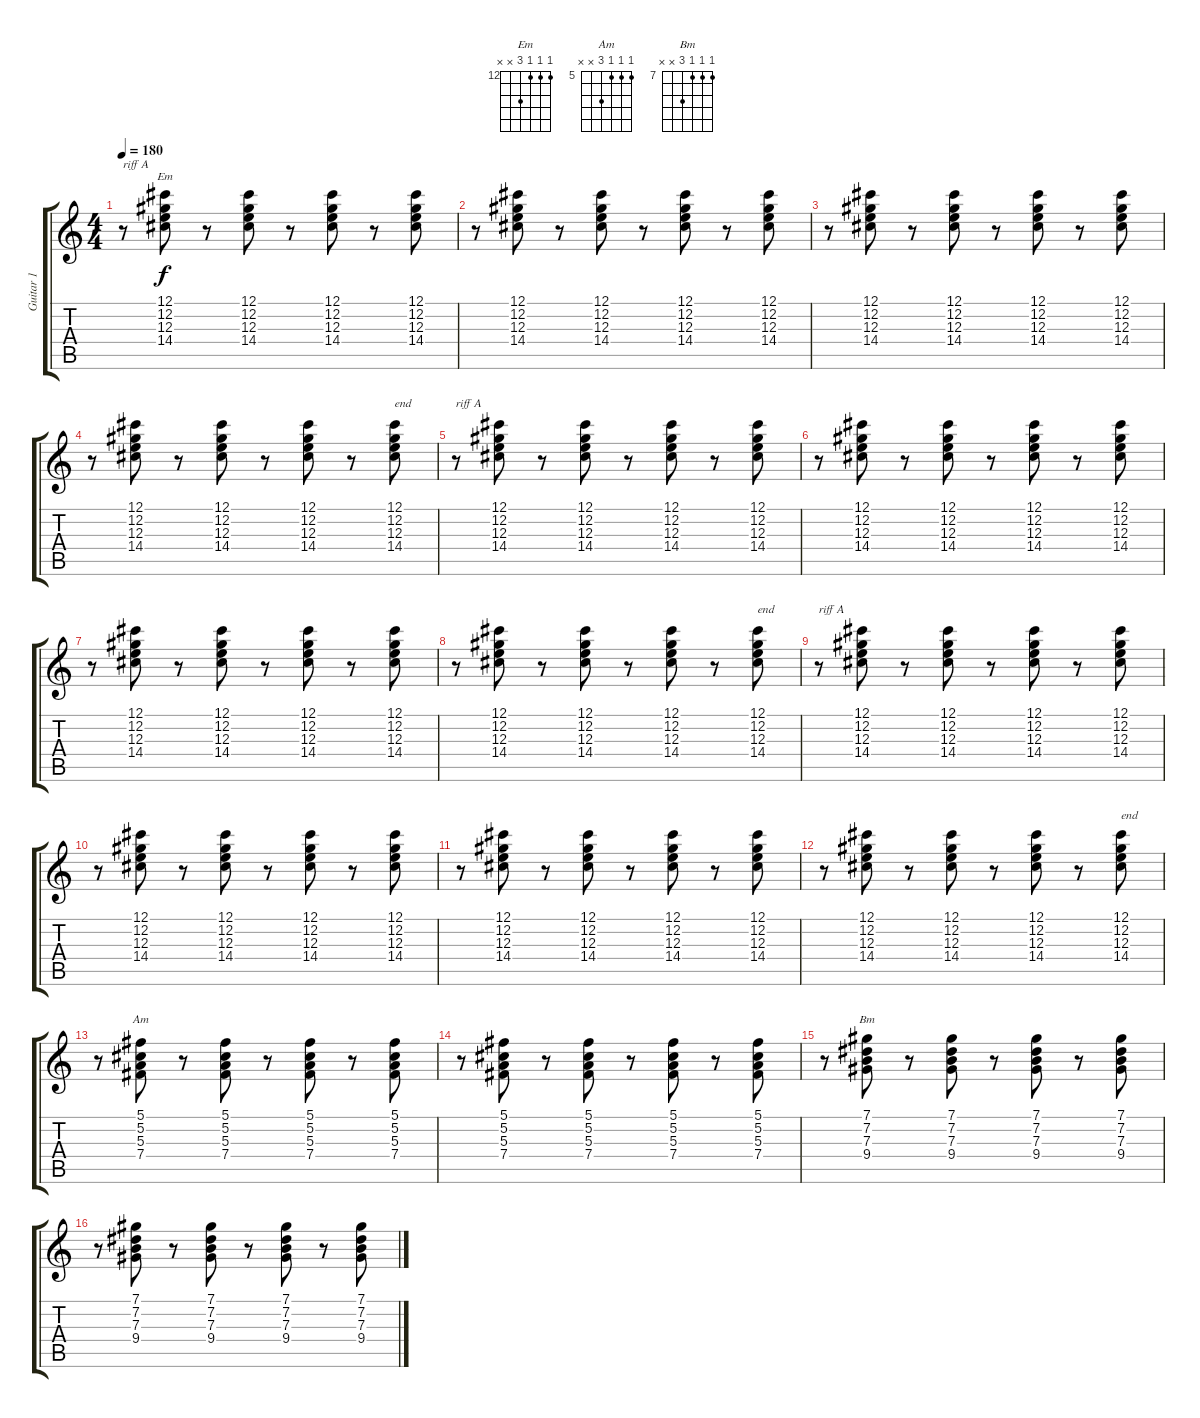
\track ("Guitar 1" "Guitar 1") {instrument electricguitarclean}
\staff {score tabs}
\tuning (Db4 Ab3 E3 B2 Gb2 Db2) {hide}
\chord ("Em" 12 12 12 14 x x) {firstfret 12}
\chord ("Am" 5 5 5 7 x x) {firstfret 5}
\chord ("Bm" 7 7 7 9 x x) {firstfret 7}
\ts (4 4)
\tempo 180
\clef g2
\ks c
r.8{txt "riff A" dy f} (12.1 12.2 12.3 14.4).8{ch "Em"} r.8 (12.1 12.2 12.3 14.4).8 r.8 (12.1 12.2 12.3 14.4).8 r.8 (12.1 12.2 12.3 14.4).8 |
r.8 (12.1 12.2 12.3 14.4).8 r.8 (12.1 12.2 12.3 14.4).8 r.8 (12.1 12.2 12.3 14.4).8 r.8 (12.1 12.2 12.3 14.4).8 |
r.8 (12.1 12.2 12.3 14.4).8 r.8 (12.1 12.2 12.3 14.4).8 r.8 (12.1 12.2 12.3 14.4).8 r.8 (12.1 12.2 12.3 14.4).8 |
r.8 (12.1 12.2 12.3 14.4).8 r.8 (12.1 12.2 12.3 14.4).8 r.8 (12.1 12.2 12.3 14.4).8 r.8 (12.1 12.2 12.3 14.4).8{txt "end"} |
r.8{txt "riff A"} (12.1 12.2 12.3 14.4).8 r.8 (12.1 12.2 12.3 14.4).8 r.8 (12.1 12.2 12.3 14.4).8 r.8 (12.1 12.2 12.3 14.4).8 |
r.8 (12.1 12.2 12.3 14.4).8 r.8 (12.1 12.2 12.3 14.4).8 r.8 (12.1 12.2 12.3 14.4).8 r.8 (12.1 12.2 12.3 14.4).8 |
r.8 (12.1 12.2 12.3 14.4).8 r.8 (12.1 12.2 12.3 14.4).8 r.8 (12.1 12.2 12.3 14.4).8 r.8 (12.1 12.2 12.3 14.4).8 |
r.8 (12.1 12.2 12.3 14.4).8 r.8 (12.1 12.2 12.3 14.4).8 r.8 (12.1 12.2 12.3 14.4).8 r.8 (12.1 12.2 12.3 14.4).8{txt "end"} |
r.8{txt "riff A"} (12.1 12.2 12.3 14.4).8 r.8 (12.1 12.2 12.3 14.4).8 r.8 (12.1 12.2 12.3 14.4).8 r.8 (12.1 12.2 12.3 14.4).8 |
r.8 (12.1 12.2 12.3 14.4).8 r.8 (12.1 12.2 12.3 14.4).8 r.8 (12.1 12.2 12.3 14.4).8 r.8 (12.1 12.2 12.3 14.4).8 |
r.8 (12.1 12.2 12.3 14.4).8 r.8 (12.1 12.2 12.3 14.4).8 r.8 (12.1 12.2 12.3 14.4).8 r.8 (12.1 12.2 12.3 14.4).8 |
r.8 (12.1 12.2 12.3 14.4).8 r.8 (12.1 12.2 12.3 14.4).8 r.8 (12.1 12.2 12.3 14.4).8 r.8 (12.1 12.2 12.3 14.4).8{txt "end"} |
r.8 (5.1 5.2 5.3 7.4).8{ch "Am"} r.8 (5.1 5.2 5.3 7.4).8 r.8 (5.1 5.2 5.3 7.4).8 r.8 (5.1 5.2 5.3 7.4).8 |
r.8 (5.1 5.2 5.3 7.4).8 r.8 (5.1 5.2 5.3 7.4).8 r.8 (5.1 5.2 5.3 7.4).8 r.8 (5.1 5.2 5.3 7.4).8 |
r.8 (7.1 7.2 7.3 9.4).8{ch "Bm"} r.8 (7.1 7.2 7.3 9.4).8 r.8 (7.1 7.2 7.3 9.4).8 r.8 (7.1 7.2 7.3 9.4).8 |
r.8 (7.1 7.2 7.3 9.4).8 r.8 (7.1 7.2 7.3 9.4).8 r.8 (7.1 7.2 7.3 9.4).8 r.8 (7.1 7.2 7.3 9.4).8
